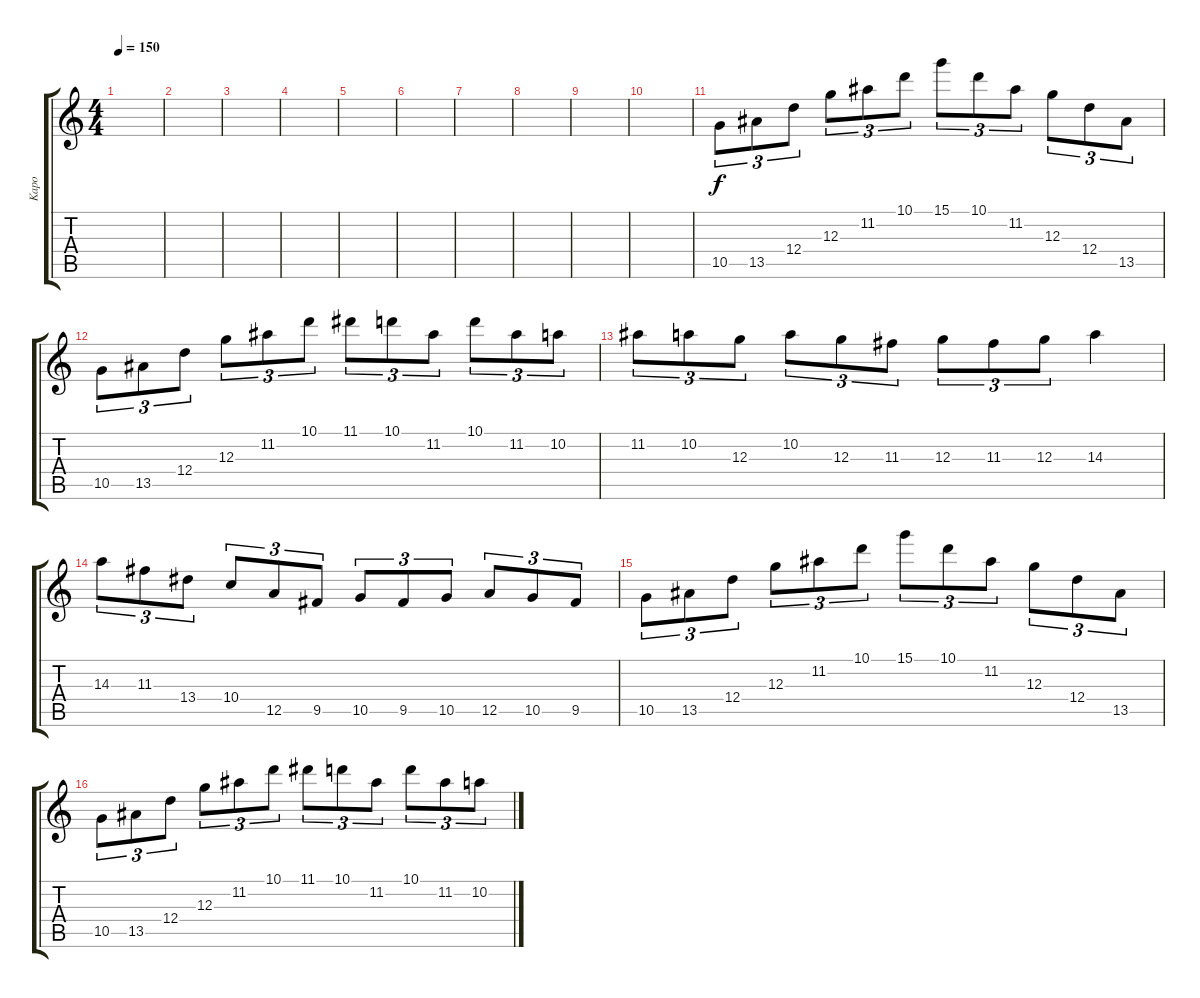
\track ("Kapo" "Kapo") {instrument distortionguitar}
\staff {score tabs}
\tuning (E4 B3 G3 D3 A2 D2) {hide}
\ts (4 4)
\tempo 150
\clef g2
\ks c
|
|
|
|
|
|
|
|
|
|
10.5.8{tu (3 2) volume 16} 13.5.8{tu (3 2)} 12.4.8{tu (3 2)} 12.3.8{tu (3 2)} 11.2.8{tu (3 2)} 10.1.8{tu (3 2)} 15.1.8{tu (3 2)} 10.1.8{tu (3 2)} 11.2.8{tu (3 2)} 12.3.8{tu (3 2)} 12.4.8{tu (3 2)} 13.5.8{tu (3 2)} |
10.5.8{tu (3 2)} 13.5.8{tu (3 2)} 12.4.8{tu (3 2)} 12.3.8{tu (3 2)} 11.2.8{tu (3 2)} 10.1.8{tu (3 2)} 11.1.8{tu (3 2)} 10.1.8{tu (3 2)} 11.2.8{tu (3 2)} 10.1.8{tu (3 2)} 11.2.8{tu (3 2)} 10.2.8{tu (3 2)} |
11.2.8{tu (3 2)} 10.2.8{tu (3 2)} 12.3.8{tu (3 2)} 10.2.8{tu (3 2)} 12.3.8{tu (3 2)} 11.3.8{tu (3 2)} 12.3.8{tu (3 2)} 11.3.8{tu (3 2)} 12.3.8{tu (3 2)} 14.3.4 |
14.3.8{tu (3 2)} 11.3.8{tu (3 2)} 13.4.8{tu (3 2)} 10.4.8{tu (3 2)} 12.5.8{tu (3 2)} 9.5.8{tu (3 2)} 10.5.8{tu (3 2)} 9.5.8{tu (3 2)} 10.5.8{tu (3 2)} 12.5.8{tu (3 2)} 10.5.8{tu (3 2)} 9.5.8{tu (3 2)} |
10.5.8{tu (3 2)} 13.5.8{tu (3 2)} 12.4.8{tu (3 2)} 12.3.8{tu (3 2)} 11.2.8{tu (3 2)} 10.1.8{tu (3 2)} 15.1.8{tu (3 2)} 10.1.8{tu (3 2)} 11.2.8{tu (3 2)} 12.3.8{tu (3 2)} 12.4.8{tu (3 2)} 13.5.8{tu (3 2)} |
10.5.8{tu (3 2)} 13.5.8{tu (3 2)} 12.4.8{tu (3 2)} 12.3.8{tu (3 2)} 11.2.8{tu (3 2)} 10.1.8{tu (3 2)} 11.1.8{tu (3 2)} 10.1.8{tu (3 2)} 11.2.8{tu (3 2)} 10.1.8{tu (3 2)} 11.2.8{tu (3 2)} 10.2.8{tu (3 2)}
